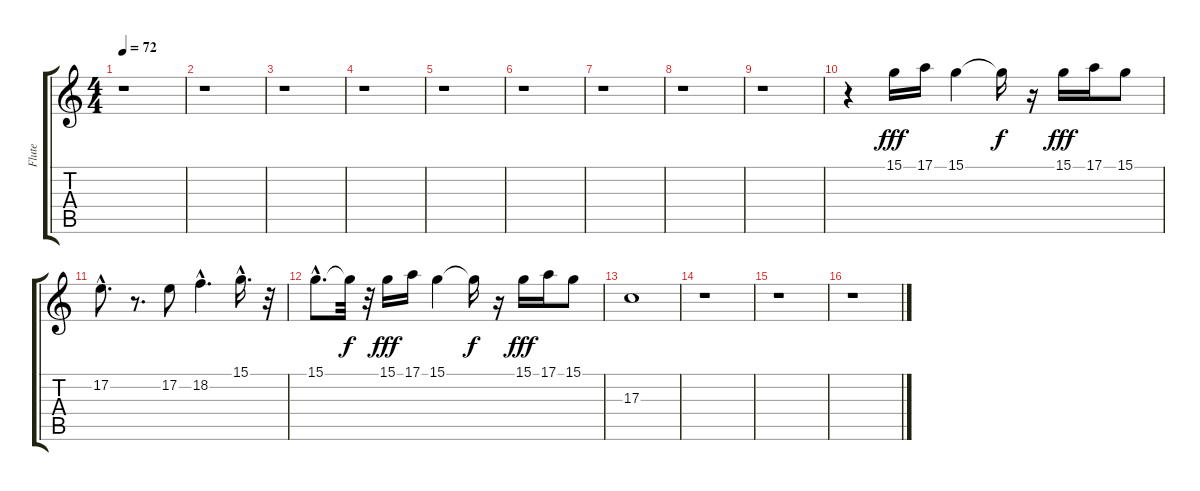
\track ("Flute" "Flute") {instrument flute}
\staff {score tabs}
\tuning (E4 B3 G3 D3 A2 E2) {hide}
\ts (4 4)
\tempo 72
\clef g2
\ks c
r.1{dy fff} |
r.1 |
r.1 |
r.1 |
r.1 |
r.1 |
r.1 |
r.1 |
r.1 |
r.4 15.1.16 17.1.16 15.1.4 15.1{t}.16{dy f} r.16 15.1.16{dy fff} 17.1.16 15.1.8 |
17.2{hac}.8{d} r.8{d} 17.2.8 18.2{hac}.4{d} 15.1{hac}.16{d} r.32 |
15.1{hac}.8{d} 15.1{t}.32{dy f} r.32 15.1.16{dy fff} 17.1.16 15.1.4 15.1{t}.16{dy f} r.16 15.1.16{dy fff} 17.1.16 15.1.8 |
17.3.1 |
r.1 |
r.1 |
r.1
